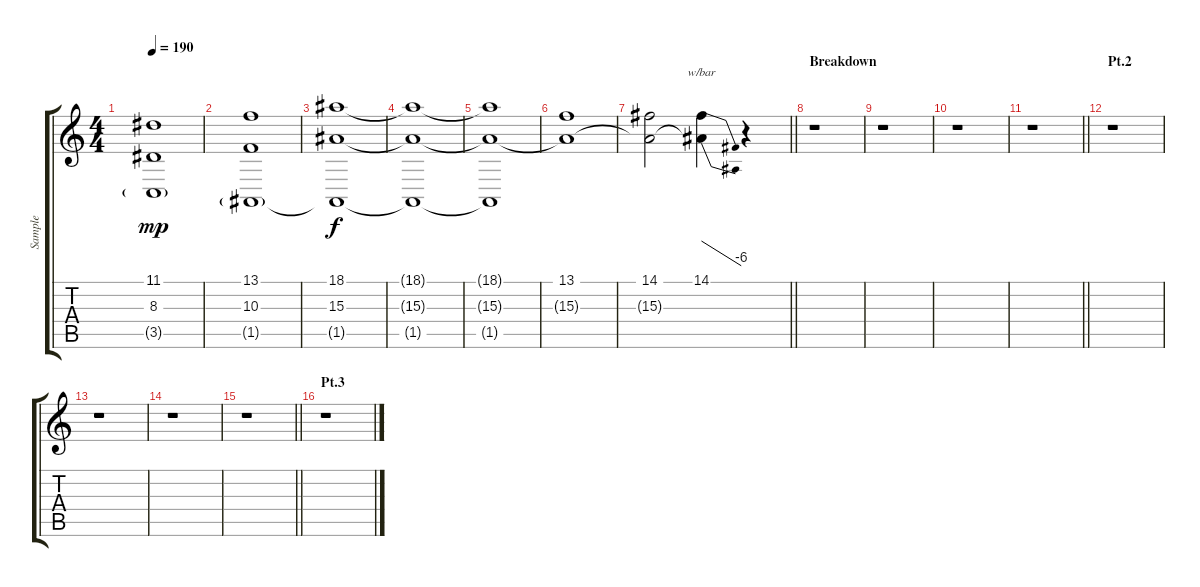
\track ("Sample" "Sample") {instrument stringensemble1}
\staff {score tabs}
\tuning (E4 B3 G3 D3 A2 D2) {hide}
\ts (4 4)
\tempo 190
\clef g2
\ks c
(11.1 8.3 3.5{g}).1{dy mp} |
(13.1 10.3 1.5{g}).1 |
(18.1 15.3 1.5{t}).1{dy f} |
(18.1{t} 15.3{t} 1.5{t}).1 |
(18.1{t} 15.3{t} 1.5{t}).1 |
(13.1 15.3{t}).1 |
\barLineRight lightlight
(14.1 15.3{t}).2 (14.1 15.3{t}).4{tbe (dive default 0 0 60 -24)} r.4{volume 0} |
\section ("" "Breakdown")
r.1 |
r.1 |
r.1 |
\barLineRight lightlight
r.1 |
\section ("" "Pt.2")
r.1 |
r.1 |
r.1 |
\barLineRight lightlight
r.1 |
\section ("" "Pt.3")
r.1
